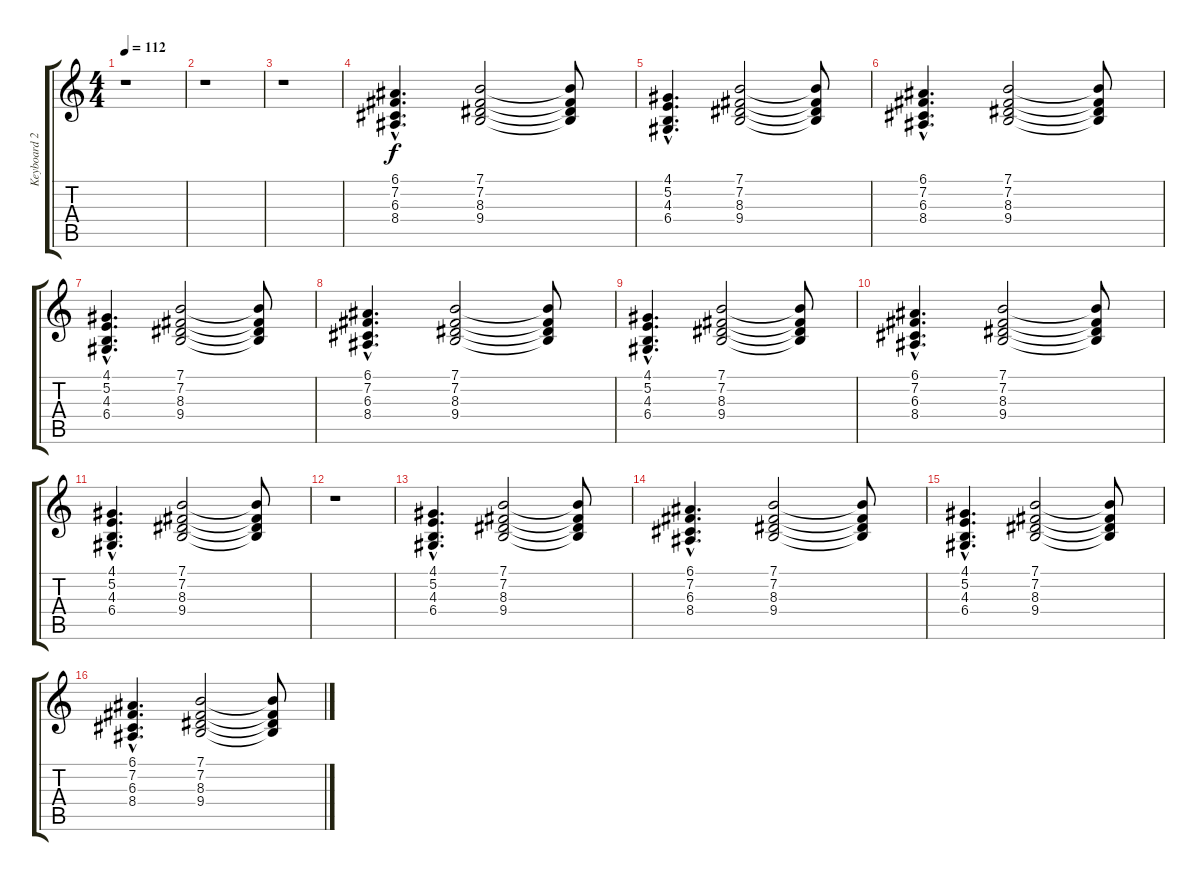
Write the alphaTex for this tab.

\track ("Keyboard 2" "Keyboard 2") {instrument electricpiano2}
\staff {score tabs}
\tuning (E4 B3 G3 D3 A2 E2) {hide}
\ts (4 4)
\tempo 112
\clef g2
\ks c
r.1{dy f} |
r.1 |
r.1 |
(6.1{hac} 7.2{hac} 6.3{hac} 8.4{hac}).4{d} (7.1 7.2 8.3 9.4).2 (7.1{t} 7.2{t} 8.3{t} 9.4{t}).8 |
(4.1{hac} 5.2{hac} 4.3{hac} 6.4{hac}).4{d} (7.1 7.2 8.3 9.4).2 (7.1{t} 7.2{t} 8.3{t} 9.4{t}).8 |
(6.1{hac} 7.2{hac} 6.3{hac} 8.4{hac}).4{d} (7.1 7.2 8.3 9.4).2 (7.1{t} 7.2{t} 8.3{t} 9.4{t}).8 |
(4.1{hac} 5.2{hac} 4.3{hac} 6.4{hac}).4{d} (7.1 7.2 8.3 9.4).2 (7.1{t} 7.2{t} 8.3{t} 9.4{t}).8 |
(6.1{hac} 7.2{hac} 6.3{hac} 8.4{hac}).4{d} (7.1 7.2 8.3 9.4).2 (7.1{t} 7.2{t} 8.3{t} 9.4{t}).8 |
(4.1{hac} 5.2{hac} 4.3{hac} 6.4{hac}).4{d} (7.1 7.2 8.3 9.4).2 (7.1{t} 7.2{t} 8.3{t} 9.4{t}).8 |
(6.1{hac} 7.2{hac} 6.3{hac} 8.4{hac}).4{d} (7.1 7.2 8.3 9.4).2 (7.1{t} 7.2{t} 8.3{t} 9.4{t}).8 |
(4.1{hac} 5.2{hac} 4.3{hac} 6.4{hac}).4{d} (7.1 7.2 8.3 9.4).2 (7.1{t} 7.2{t} 8.3{t} 9.4{t}).8 |
r.1 |
(4.1{hac} 5.2{hac} 4.3{hac} 6.4{hac}).4{d} (7.1 7.2 8.3 9.4).2 (7.1{t} 7.2{t} 8.3{t} 9.4{t}).8 |
(6.1{hac} 7.2{hac} 6.3{hac} 8.4{hac}).4{d} (7.1 7.2 8.3 9.4).2 (7.1{t} 7.2{t} 8.3{t} 9.4{t}).8 |
(4.1{hac} 5.2{hac} 4.3{hac} 6.4{hac}).4{d} (7.1 7.2 8.3 9.4).2 (7.1{t} 7.2{t} 8.3{t} 9.4{t}).8 |
(6.1{hac} 7.2{hac} 6.3{hac} 8.4{hac}).4{d} (7.1 7.2 8.3 9.4).2 (7.1{t} 7.2{t} 8.3{t} 9.4{t}).8
